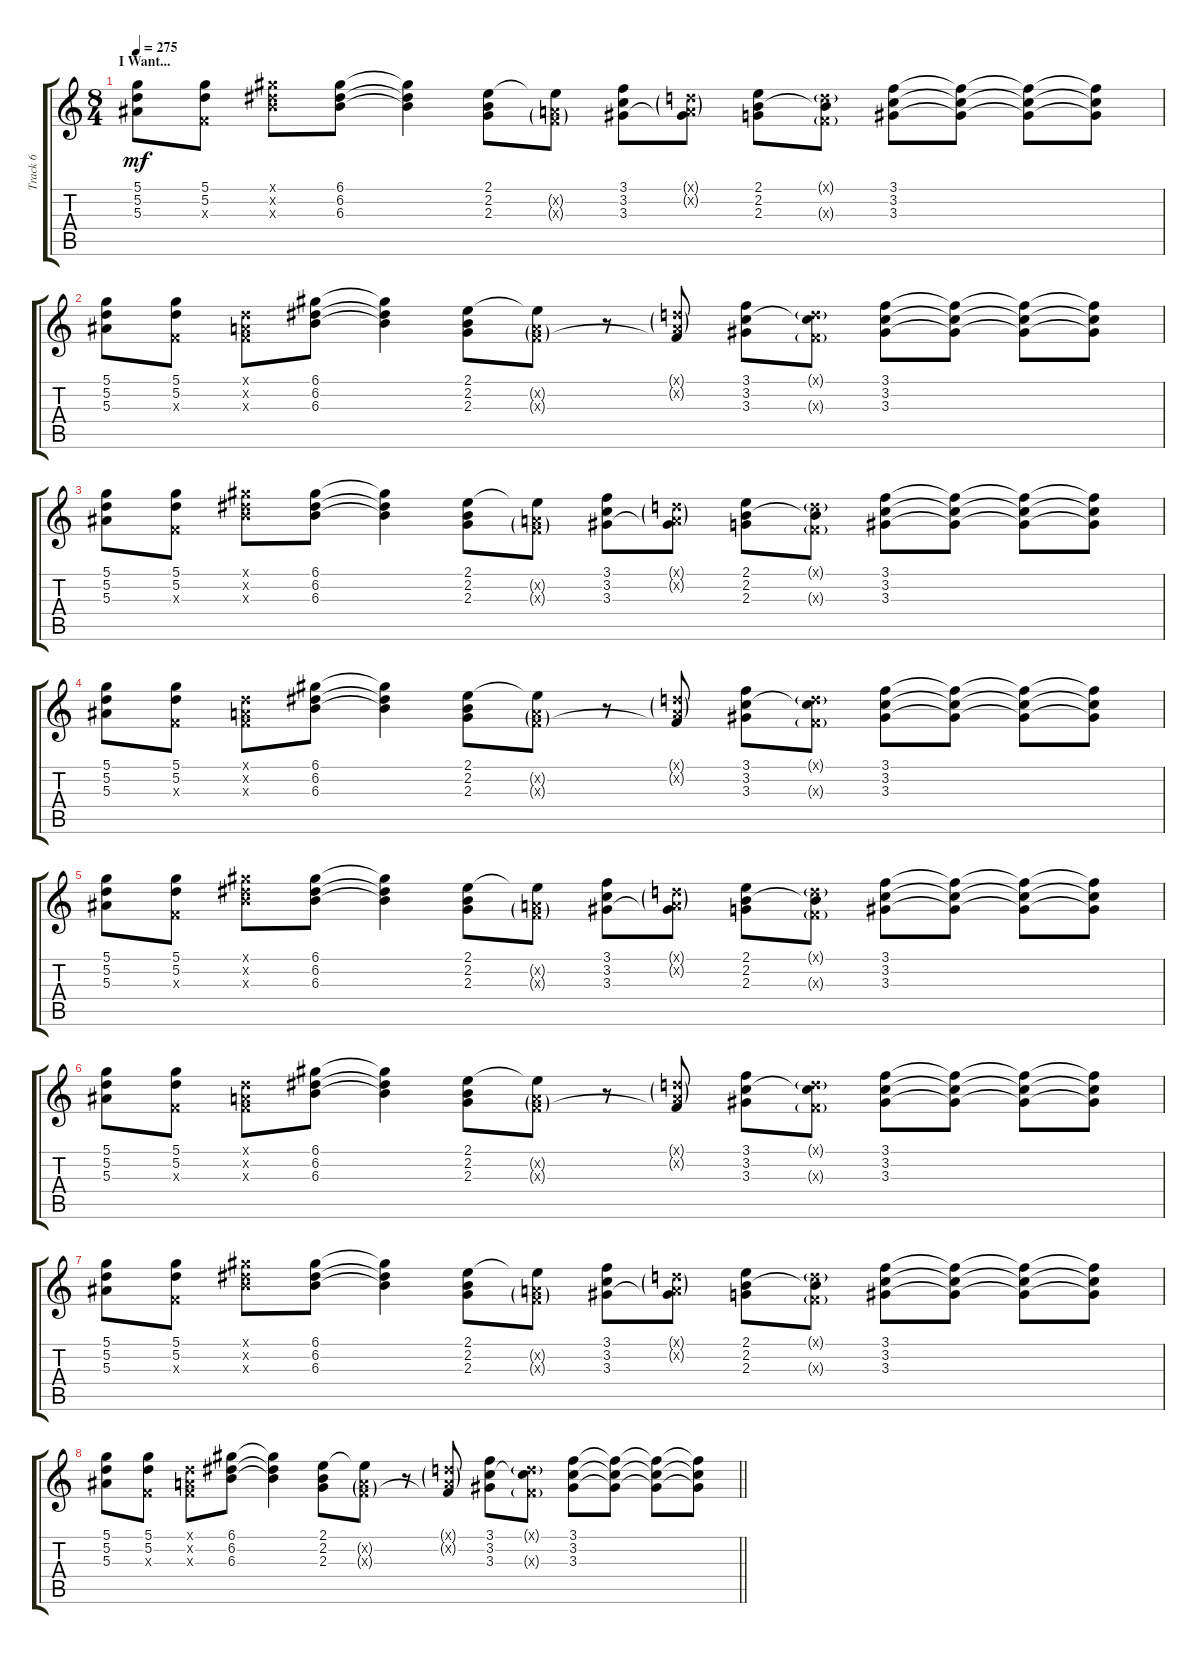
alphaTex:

\track ("Track 6" "Track 6") {instrument electricguitarjazz}
\staff {score tabs}
\tuning (D4 A3 F3 C3 G2 C2) {hide}
\ts (8 4)
\section ("" "I Want...")
\tempo 275
\clef g2
\ks c
(5.1 5.2 5.3).8{dy mf} (5.1 5.2 0.3{x}).8 (6.1{x} 6.2{x} 6.3{x}).8 (6.1 6.2 6.3).8 (6.1{t} 6.2{t} 6.3{t}).4 (2.1 2.2 2.3).8 (2.1{t} 0.2{g x} 0.3{g x}).8 (3.1 3.2 3.3).8 (0.1{g x} 0.2{g x} 3.3{t}).8 (2.1 2.2 2.3).8 (0.1{g x} 2.2{t} 0.3{g x}).8 (3.1 3.2 3.3).8 (3.1{t} 3.2{t} 3.3{t}).8 (3.1{t} 3.2{t} 3.3{t}).8 (3.1{t} 3.2{t} 3.3{t}).8 |
(5.1 5.2 5.3).8 (5.1 5.2 0.3{x}).8 (0.1{x} 0.2{x} 0.3{x}).8 (6.1 6.2 6.3).8 (6.1{t} 6.2{t} 6.3{t}).4 (2.1 2.2 2.3).8 (2.1{t} 0.2{g x} 0.3{g x}).8 r.8 (0.1{g x} 0.2{g x} 0.3{t}).8 (3.1 3.2 3.3).8 (0.1{g x} 3.2{t} 0.3{g x}).8 (3.1 3.2 3.3).8 (3.1{t} 3.2{t} 3.3{t}).8 (3.1{t} 3.2{t} 3.3{t}).8 (3.1{t} 3.2{t} 3.3{t}).8 |
(5.1 5.2 5.3).8 (5.1 5.2 0.3{x}).8 (6.1{x} 6.2{x} 6.3{x}).8 (6.1 6.2 6.3).8 (6.1{t} 6.2{t} 6.3{t}).4 (2.1 2.2 2.3).8 (2.1{t} 0.2{g x} 0.3{g x}).8 (3.1 3.2 3.3).8 (0.1{g x} 0.2{g x} 3.3{t}).8 (2.1 2.2 2.3).8 (0.1{g x} 2.2{t} 0.3{g x}).8 (3.1 3.2 3.3).8 (3.1{t} 3.2{t} 3.3{t}).8 (3.1{t} 3.2{t} 3.3{t}).8 (3.1{t} 3.2{t} 3.3{t}).8 |
(5.1 5.2 5.3).8 (5.1 5.2 0.3{x}).8 (0.1{x} 0.2{x} 0.3{x}).8 (6.1 6.2 6.3).8 (6.1{t} 6.2{t} 6.3{t}).4 (2.1 2.2 2.3).8 (2.1{t} 0.2{g x} 0.3{g x}).8 r.8 (0.1{g x} 0.2{g x} 0.3{t}).8 (3.1 3.2 3.3).8 (0.1{g x} 3.2{t} 0.3{g x}).8 (3.1 3.2 3.3).8 (3.1{t} 3.2{t} 3.3{t}).8 (3.1{t} 3.2{t} 3.3{t}).8 (3.1{t} 3.2{t} 3.3{t}).8 |
(5.1 5.2 5.3).8 (5.1 5.2 0.3{x}).8 (6.1{x} 6.2{x} 6.3{x}).8 (6.1 6.2 6.3).8 (6.1{t} 6.2{t} 6.3{t}).4 (2.1 2.2 2.3).8 (2.1{t} 0.2{g x} 0.3{g x}).8 (3.1 3.2 3.3).8 (0.1{g x} 0.2{g x} 3.3{t}).8 (2.1 2.2 2.3).8 (0.1{g x} 2.2{t} 0.3{g x}).8 (3.1 3.2 3.3).8 (3.1{t} 3.2{t} 3.3{t}).8 (3.1{t} 3.2{t} 3.3{t}).8 (3.1{t} 3.2{t} 3.3{t}).8 |
(5.1 5.2 5.3).8 (5.1 5.2 0.3{x}).8 (0.1{x} 0.2{x} 0.3{x}).8 (6.1 6.2 6.3).8 (6.1{t} 6.2{t} 6.3{t}).4 (2.1 2.2 2.3).8 (2.1{t} 0.2{g x} 0.3{g x}).8 r.8 (0.1{g x} 0.2{g x} 0.3{t}).8 (3.1 3.2 3.3).8 (0.1{g x} 3.2{t} 0.3{g x}).8 (3.1 3.2 3.3).8 (3.1{t} 3.2{t} 3.3{t}).8 (3.1{t} 3.2{t} 3.3{t}).8 (3.1{t} 3.2{t} 3.3{t}).8 |
(5.1 5.2 5.3).8 (5.1 5.2 0.3{x}).8 (6.1{x} 6.2{x} 6.3{x}).8 (6.1 6.2 6.3).8 (6.1{t} 6.2{t} 6.3{t}).4 (2.1 2.2 2.3).8 (2.1{t} 0.2{g x} 0.3{g x}).8 (3.1 3.2 3.3).8 (0.1{g x} 0.2{g x} 3.3{t}).8 (2.1 2.2 2.3).8 (0.1{g x} 2.2{t} 0.3{g x}).8 (3.1 3.2 3.3).8 (3.1{t} 3.2{t} 3.3{t}).8 (3.1{t} 3.2{t} 3.3{t}).8 (3.1{t} 3.2{t} 3.3{t}).8 |
\barLineRight lightlight
(5.1 5.2 5.3).8 (5.1 5.2 0.3{x}).8 (0.1{x} 0.2{x} 0.3{x}).8 (6.1 6.2 6.3).8 (6.1{t} 6.2{t} 6.3{t}).4 (2.1 2.2 2.3).8 (2.1{t} 0.2{g x} 0.3{g x}).8 r.8 (0.1{g x} 0.2{g x} 0.3{t}).8 (3.1 3.2 3.3).8 (0.1{g x} 3.2{t} 0.3{g x}).8 (3.1 3.2 3.3).8 (3.1{t} 3.2{t} 3.3{t}).8 (3.1{t} 3.2{t} 3.3{t}).8 (3.1{t} 3.2{t} 3.3{t}).8
